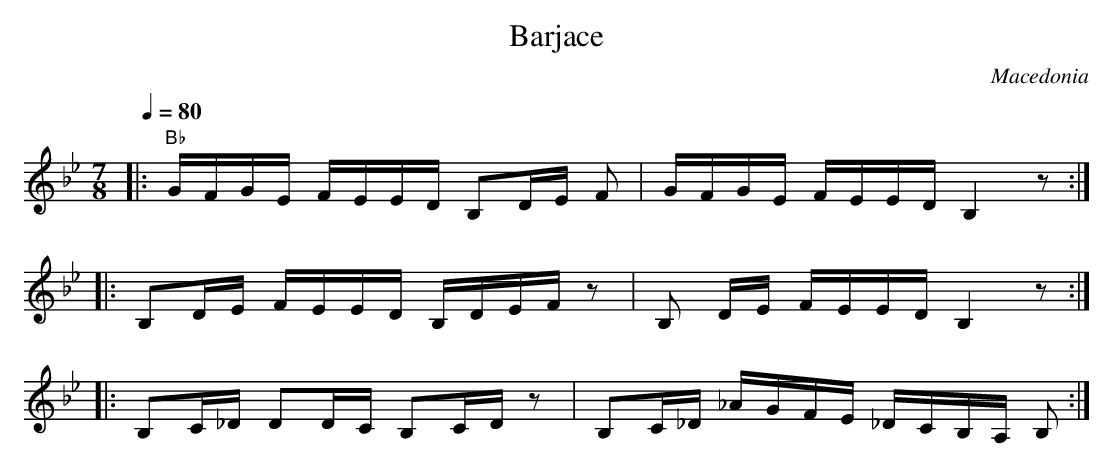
X:1
T:Barjace
O:Macedonia
M:7/8
L:1/8
Q:1/4=80
K:Bb
|:"Bb" !drum! G/F/G/E/ F/E/E/D/ B,D/E/ F| G/F/G/E/ F/E/E/D/ B,2 z:|
|:B,D/E/ F/E/E/D/  B,/D/E/F/ z| B, D/E/ F/E/E/D/  B,2 z:|
|:B,C/_D/ DD/C/ B,C/D/ z|B,C/_D/ _A/G/F/E/ _D/C/B,/A,/ B, :|
